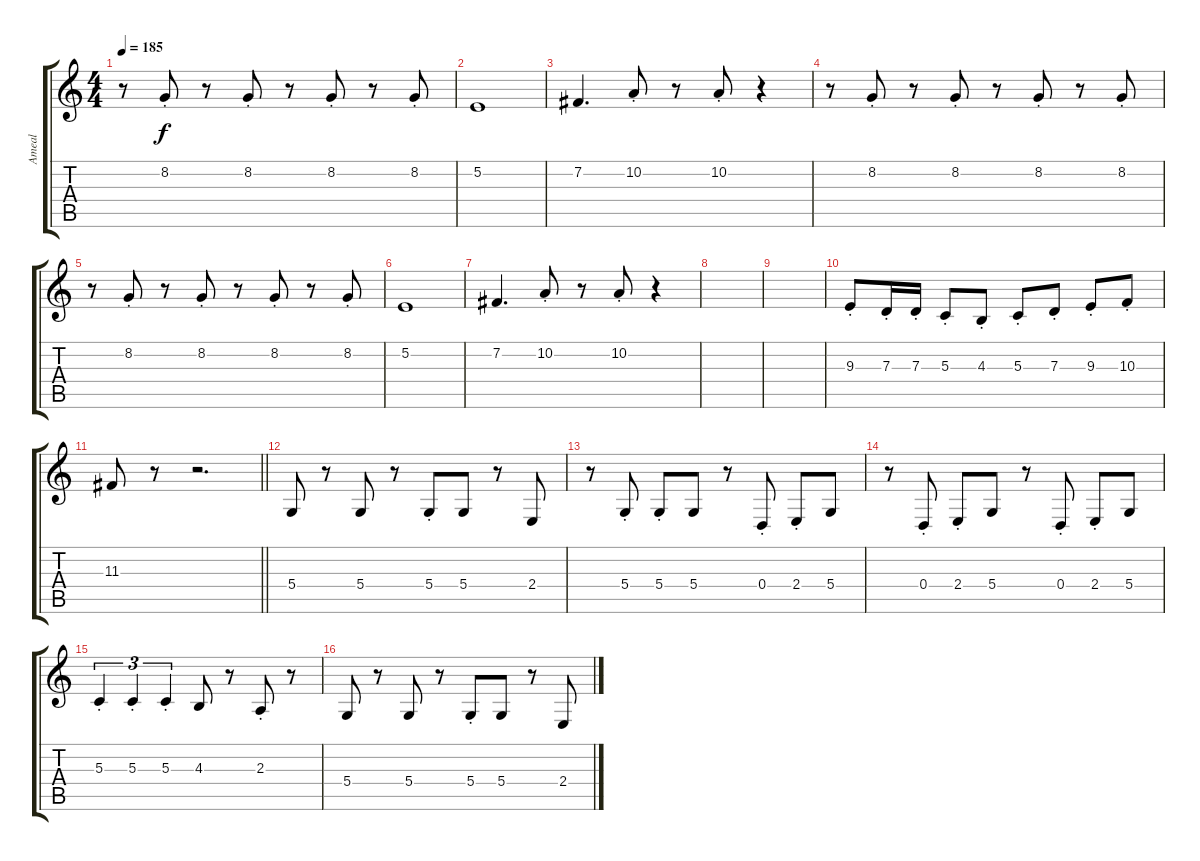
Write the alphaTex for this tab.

\track ("Ameal" "Ameal") {instrument trombone}
\staff {score tabs}
\tuning (E4 B3 G3 D3 A2 E2) {hide}
\ts (4 4)
\tempo 185
\clef g2
\ks c
r.8{dy f} 8.2{st}.8 r.8 8.2{st}.8 r.8 8.2{st}.8 r.8 8.2{st}.8 |
5.2.1 |
7.2.4{d} 10.2{st}.8 r.8 10.2{st}.8 r.4 |
r.8 8.2{st}.8 r.8 8.2{st}.8 r.8 8.2{st}.8 r.8 8.2{st}.8 |
r.8 8.2{st}.8 r.8 8.2{st}.8 r.8 8.2{st}.8 r.8 8.2{st}.8 |
5.2.1 |
7.2.4{d} 10.2{st}.8 r.8 10.2{st}.8 r.4 |
|
|
9.3{st}.8 7.3{st}.16 7.3{st}.16 5.3{st}.8 4.3{st}.8 5.3{st}.8 7.3{st}.8 9.3{st}.8 10.3{st}.8 |
\barLineRight lightlight
11.3.8 r.8 r.2{d} |
\section ("" "")
5.4.8 r.8 5.4.8 r.8 5.4{st}.8 5.4.8 r.8 2.4.8 |
r.8 5.4{st}.8 5.4{st}.8 5.4.8 r.8 0.4{st}.8 2.4{st}.8 5.4.8 |
r.8 0.4{st}.8 2.4{st}.8 5.4.8 r.8 0.4{st}.8 2.4{st}.8 5.4.8 |
5.3{st}.4{tu (3 2)} 5.3{st}.4{tu (3 2)} 5.3{st}.4{tu (3 2)} 4.3.8 r.8 2.3{st}.8 r.8 |
5.4.8 r.8 5.4.8 r.8 5.4{st}.8 5.4.8 r.8 2.4.8
